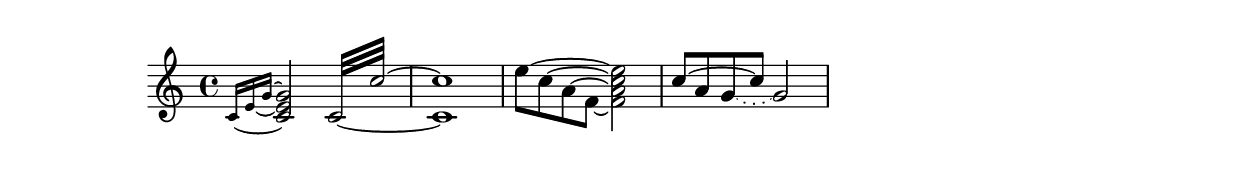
%% Do not edit this file; it is auto-generated from LSR http://lsr.dsi.unimi.it
%% This file is in the public domain.
\version "2.11.57"

\header {
  lsrtags = "rhythms"

 doctitlees = "Uso de ligaduras en los arpegios"
 texidoces = "
En ocasiones se usan ligaduras de unión para escribir los arpegios.
En este caso, las dos notas ligadas no tienen que ser consecutivas.
Esto se puede conseguir estableciendo la propiedad
@code{tieWaitForNote} al valor \"verdadero\".  La misma funcionalidad
es de utilidad, por ejemplo, para ligar un trémolo a un acorde, pero
en principio, también se puede usar para notas normales consecutivas,
como se muestra en este ejemplo.

"
  texidoc = "
Ties are sometimes used to write out arpeggios.  In this case, two tied
notes need not be consecutive.  This can be achieved by setting the
@code{tieWaitForNote} property to \"true\".  The same feature is also
useful, for example, to tie a tremolo to a chord, but in principle, it
can also be used for ordinary consecutive notes, as demonstrated in
this example. 

"
  doctitle = "Using ties with arpeggios"
} % begin verbatim
\relative c' {
  \set tieWaitForNote = ##t
  \grace { c16[~ e~ g]~ } <c, e g>2
  \repeat tremolo 8 { c32~ c'~ } <c c,>1
  e8~ c~ a~ f~ <e' c a f>2
  \tieUp c8~ a \tieDown \tieDotted g~ c g2
}
